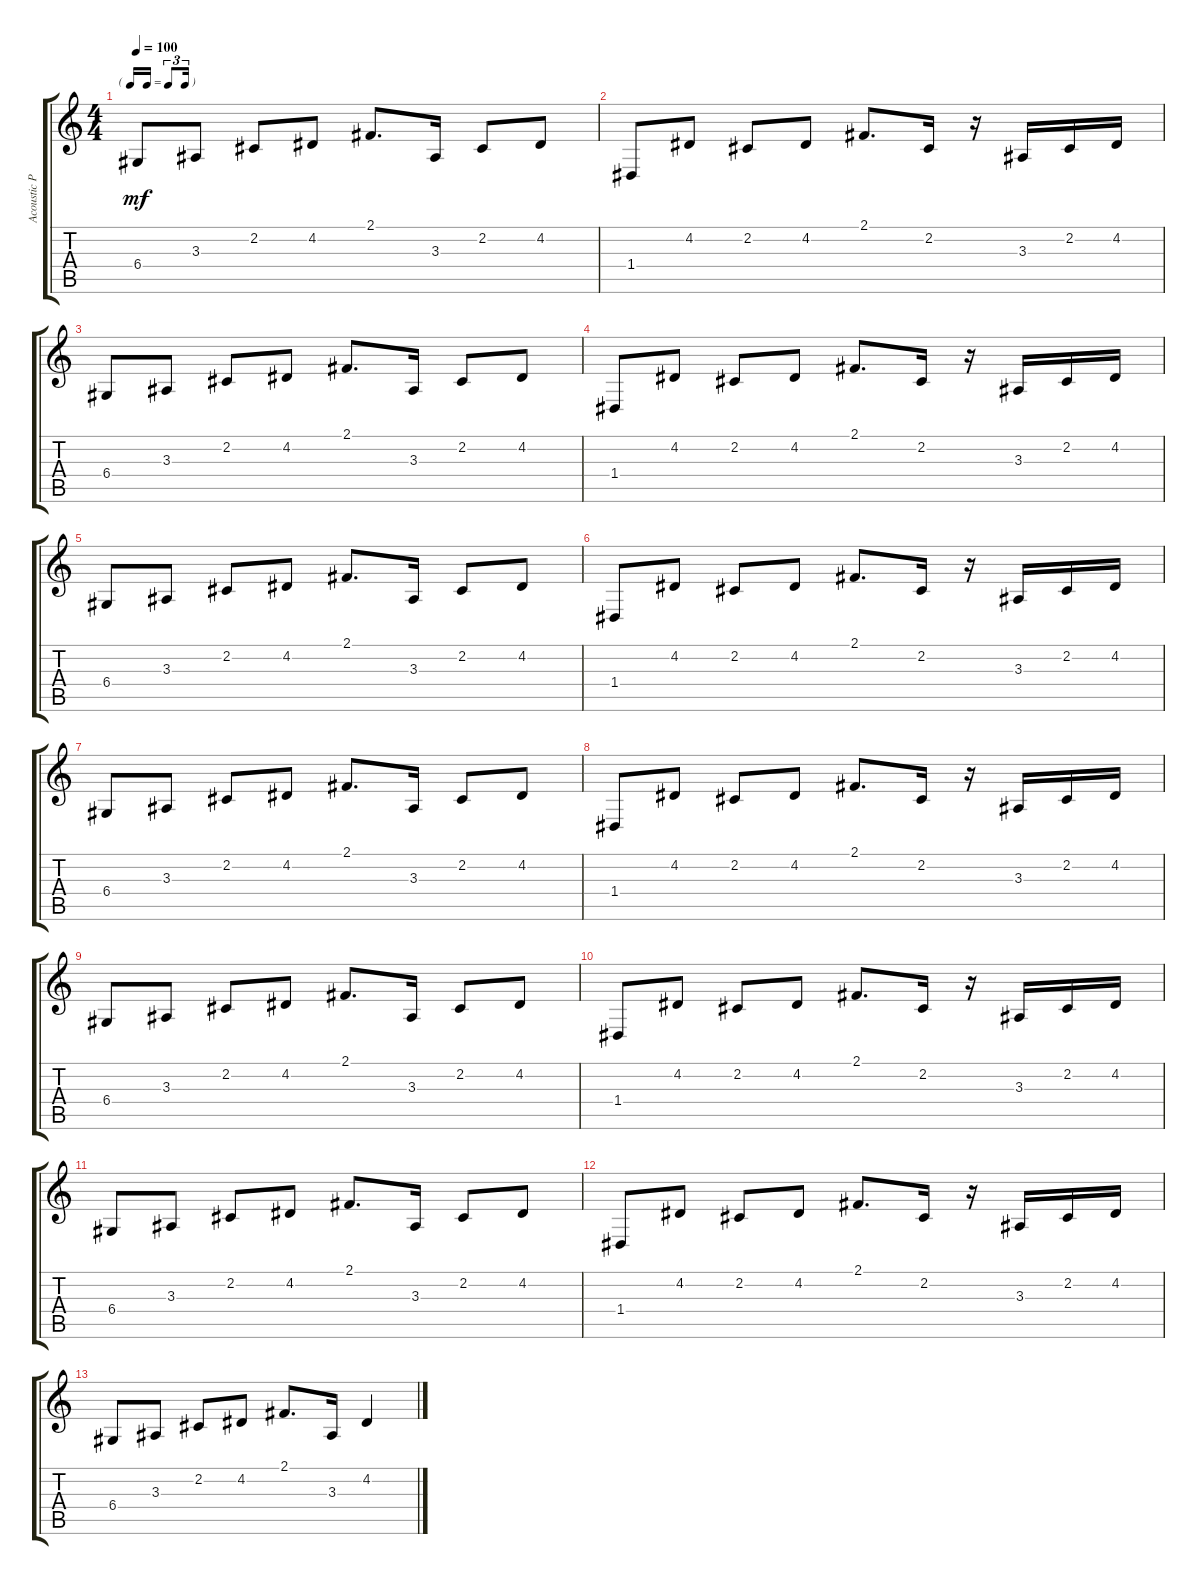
\track ("Acoustic Piano (Staff 1)" "Acoustic P") {instrument acousticgrandpiano}
\staff {score tabs}
\tuning (E4 B3 G3 D3 A2 E2) {hide}
\ts (4 4)
\tf triplet16th
\tempo 100
\clef g2
\ks c
6.4.8{dy mf} 3.3.8 2.2.8 4.2.8 2.1.8{d} 3.3.16 2.2.8 4.2.8 |
1.4.8 4.2.8 2.2.8 4.2.8 2.1.8{d} 2.2.16 r.16 3.3.16 2.2.16 4.2.16 |
6.4.8 3.3.8 2.2.8 4.2.8 2.1.8{d} 3.3.16 2.2.8 4.2.8 |
1.4.8 4.2.8 2.2.8 4.2.8 2.1.8{d} 2.2.16 r.16 3.3.16 2.2.16 4.2.16 |
6.4.8 3.3.8 2.2.8 4.2.8 2.1.8{d} 3.3.16 2.2.8 4.2.8 |
1.4.8 4.2.8 2.2.8 4.2.8 2.1.8{d} 2.2.16 r.16 3.3.16 2.2.16 4.2.16 |
6.4.8 3.3.8 2.2.8 4.2.8 2.1.8{d} 3.3.16 2.2.8 4.2.8 |
1.4.8 4.2.8 2.2.8 4.2.8 2.1.8{d} 2.2.16 r.16 3.3.16 2.2.16 4.2.16 |
6.4.8 3.3.8 2.2.8 4.2.8 2.1.8{d} 3.3.16 2.2.8 4.2.8 |
1.4.8 4.2.8 2.2.8 4.2.8 2.1.8{d} 2.2.16 r.16 3.3.16 2.2.16 4.2.16 |
6.4.8 3.3.8 2.2.8 4.2.8 2.1.8{d} 3.3.16 2.2.8 4.2.8 |
1.4.8 4.2.8 2.2.8 4.2.8 2.1.8{d} 2.2.16 r.16 3.3.16 2.2.16 4.2.16 |
6.4.8 3.3.8 2.2.8 4.2.8 2.1.8{d} 3.3.16 4.2.4
